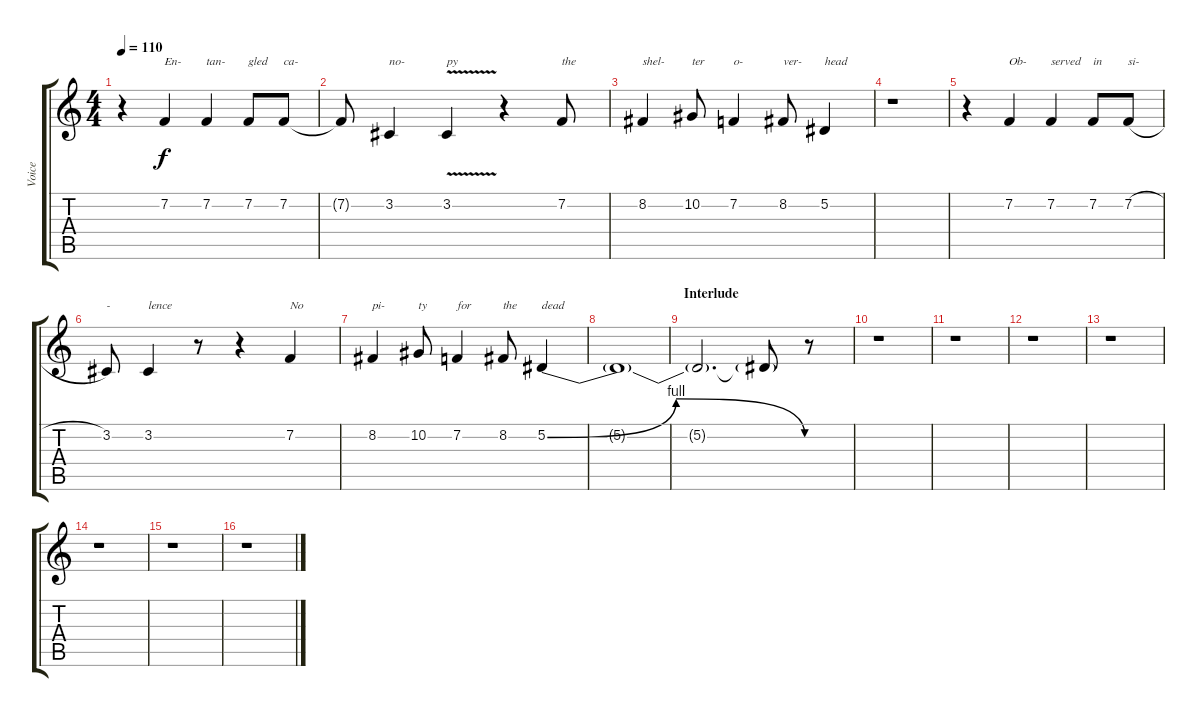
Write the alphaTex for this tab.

\track ("Voice" "Voice") {instrument lead6voice}
\staff {score tabs}
\tuning (Eb4 Bb3 Gb3 Db3 Ab2 Eb2) {hide}
\ts (4 4)
\tempo 110
\clef g2
\ks c
r.4{dy f} 7.2.4{txt "En-"} 7.2.4{txt "tan-"} 7.2.8{txt "gled"} 7.2.8{txt "ca-"} |
7.2{t}.8 3.2.4{txt "no-"} 3.2{v}.4{txt "py"} r.4 7.2.8{txt "the"} |
8.2.4{txt "shel-"} 10.2.8{txt "ter"} 7.2.4{txt "o-"} 8.2.8{txt "ver-"} 5.2.4{txt "head"} |
r.1 |
r.4 7.2.4{txt "Ob-"} 7.2.4{txt "served"} 7.2.8{txt "in"} 7.2{h}.8{txt "si-"} |
3.2.8{txt "-"} 3.2.4{txt "lence"} r.8 r.4 7.2.4{txt "No"} |
8.2.4{txt "pi-"} 10.2.8{txt "ty"} 7.2.4{txt "for"} 8.2.8{txt "the"} 5.2{be (bendrelease 0 0 20 4 55 4 60 0)}.4{txt "dead"} |
5.2{t}.1 |
\section ("" "Interlude")
5.2{t}.2{d} 5.2{t}.8 r.8 |
r.1 |
r.1 |
r.1 |
r.1 |
r.1 |
r.1 |
r.1
